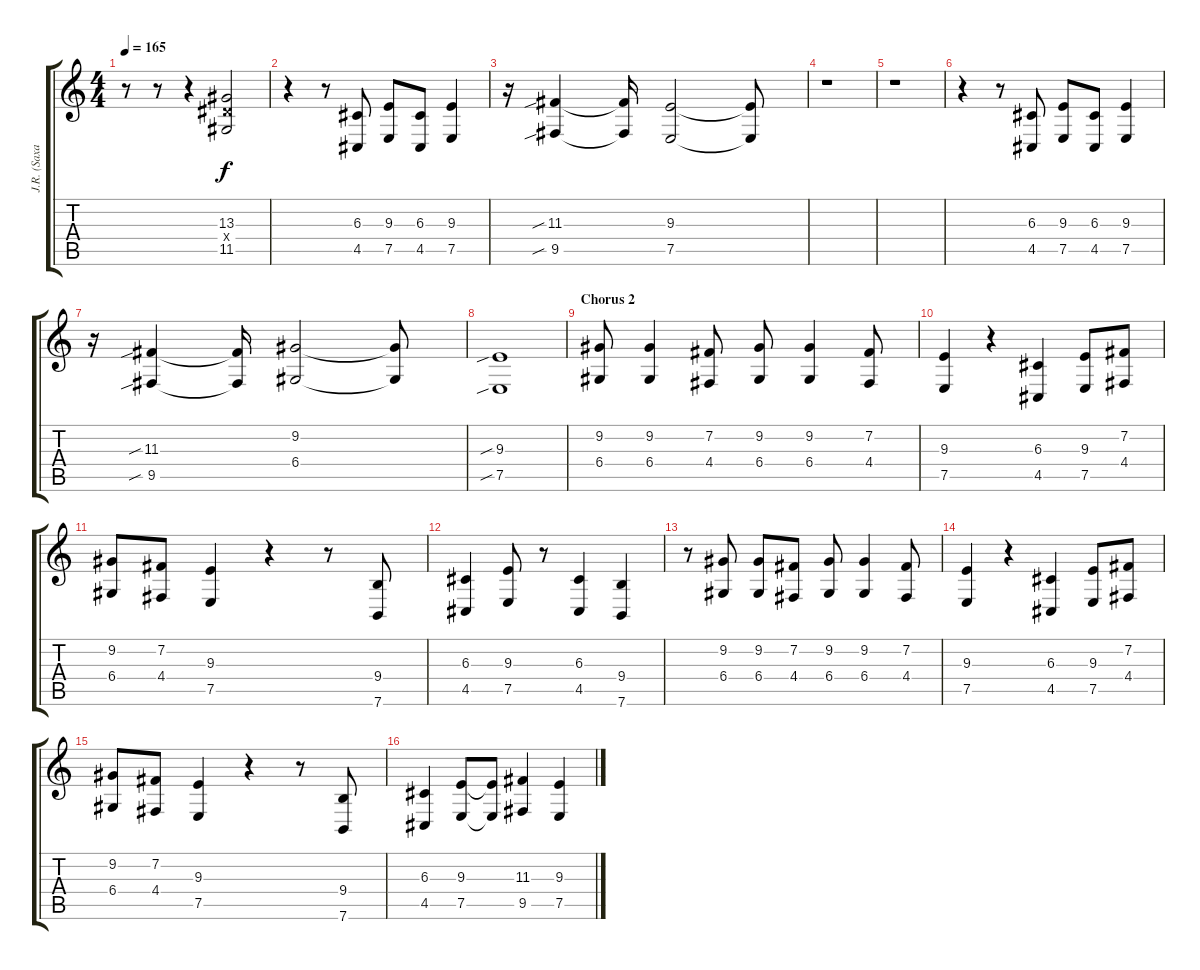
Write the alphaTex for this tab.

\track ("J.R. (Saxaphone)" "J.R. (Saxa") {instrument trumpet}
\staff {score tabs}
\tuning (E4 B3 G3 D3 A2 E2) {hide}
\ts (4 4)
\tempo 165
\clef g2
\ks c
r.8{dy f} r.8 r.4 (13.3 13.4{x} 11.5).2 |
r.4 r.8 (6.3 4.5).8 (9.3 7.5).8 (6.3 4.5).8 (9.3 7.5).4 |
r.16 (11.3{sib} 9.5{sib}).4 (11.3{t} 9.5{t}).16 (9.3 7.5).2 (9.3{t} 7.5{t}).8 |
r.1 |
r.1 |
r.4 r.8 (6.3 4.5).8 (9.3 7.5).8 (6.3 4.5).8 (9.3 7.5).4 |
r.16 (11.3{sib} 9.5{sib}).4 (11.3{t} 9.5{t}).16 (9.2 6.4).2 (9.2{t} 6.4{t}).8 |
(9.3{sib} 7.5{sib}).1 |
\section ("" "Chorus 2")
(9.2 6.4).8 (9.2 6.4).4 (7.2 4.4).8 (9.2 6.4).8 (9.2 6.4).4 (7.2 4.4).8 |
(9.3 7.5).4 r.4 (6.3 4.5).4 (9.3 7.5).8 (7.2 4.4).8 |
(9.2 6.4).8 (7.2 4.4).8 (9.3 7.5).4 r.4 r.8 (9.4 7.6).8 |
(6.3 4.5).4 (9.3 7.5).8 r.8 (6.3 4.5).4 (9.4 7.6).4 |
r.8 (9.2 6.4).8 (9.2 6.4).8 (7.2 4.4).8 (9.2 6.4).8 (9.2 6.4).4 (7.2 4.4).8 |
(9.3 7.5).4 r.4 (6.3 4.5).4 (9.3 7.5).8 (7.2 4.4).8 |
(9.2 6.4).8 (7.2 4.4).8 (9.3 7.5).4 r.4 r.8 (9.4 7.6).8 |
(6.3 4.5).4 (9.3 7.5).8 (9.3{t} 7.5{t}).8 (11.3 9.5).4 (9.3 7.5).4
